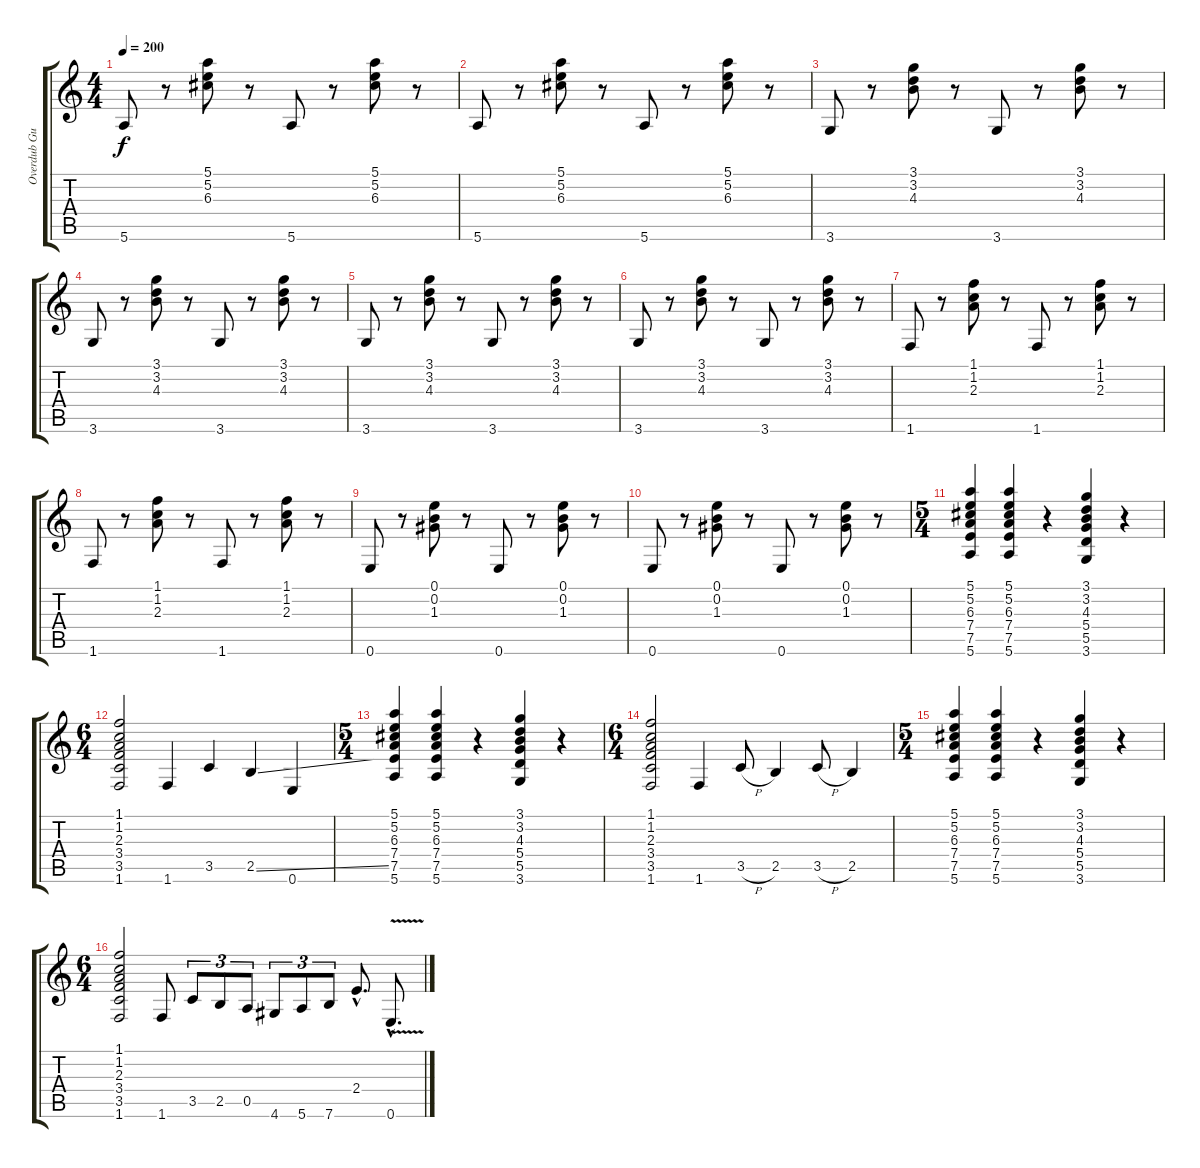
\track ("Overdub Guitar" "Overdub Gu") {instrument acousticguitarnylon}
\staff {score tabs}
\tuning (E4 B3 G3 D3 A2 E2) {hide}
\ts (4 4)
\tempo 200
\clef g2
\ks c
5.6.8{dy f} r.8 (5.1 5.2 6.3).8 r.8 5.6.8 r.8 (5.1 5.2 6.3).8 r.8 |
5.6.8 r.8 (5.1 5.2 6.3).8 r.8 5.6.8 r.8 (5.1 5.2 6.3).8 r.8 |
3.6.8 r.8 (3.1 3.2 4.3).8 r.8 3.6.8 r.8 (3.1 3.2 4.3).8 r.8 |
3.6.8 r.8 (3.1 3.2 4.3).8 r.8 3.6.8 r.8 (3.1 3.2 4.3).8 r.8 |
3.6.8 r.8 (3.1 3.2 4.3).8 r.8 3.6.8 r.8 (3.1 3.2 4.3).8 r.8 |
3.6.8 r.8 (3.1 3.2 4.3).8 r.8 3.6.8 r.8 (3.1 3.2 4.3).8 r.8 |
1.6.8 r.8 (1.1 1.2 2.3).8 r.8 1.6.8 r.8 (1.1 1.2 2.3).8 r.8 |
1.6.8 r.8 (1.1 1.2 2.3).8 r.8 1.6.8 r.8 (1.1 1.2 2.3).8 r.8 |
0.6.8 r.8 (0.1 0.2 1.3).8 r.8 0.6.8 r.8 (0.1 0.2 1.3).8 r.8 |
0.6.8 r.8 (0.1 0.2 1.3).8 r.8 0.6.8 r.8 (0.1 0.2 1.3).8 r.8 |
\ts (5 4)
(5.1 5.2 6.3 7.4 7.5 5.6).4 (5.1 5.2 6.3 7.4 7.5 5.6).4 r.4 (3.1 3.2 4.3 5.4 5.5 3.6).4 r.4 |
\ts (6 4)
(1.1 1.2 2.3 3.4 3.5 1.6).2 1.6.4 3.5.4 2.5{ss}.4 0.6.4 |
\ts (5 4)
(5.1 5.2 6.3 7.4 7.5 5.6).4 (5.1 5.2 6.3 7.4 7.5 5.6).4 r.4 (3.1 3.2 4.3 5.4 5.5 3.6).4 r.4 |
\ts (6 4)
(1.1 1.2 2.3 3.4 3.5 1.6).2 1.6.4 3.5{h}.8 2.5.4 3.5{h}.8 2.5.4 |
\ts (5 4)
(5.1 5.2 6.3 7.4 7.5 5.6).4 (5.1 5.2 6.3 7.4 7.5 5.6).4 r.4 (3.1 3.2 4.3 5.4 5.5 3.6).4 r.4 |
\ts (6 4)
(1.1 1.2 2.3 3.4 3.5 1.6).2 1.6.8 3.5.8{tu (3 2)} 2.5.8{tu (3 2)} 0.5.8{tu (3 2)} 4.6.8{tu (3 2)} 5.6.8{tu (3 2)} 7.6.8{tu (3 2)} 2.4{hac}.8{d} 0.6{v hac}.8{d}
